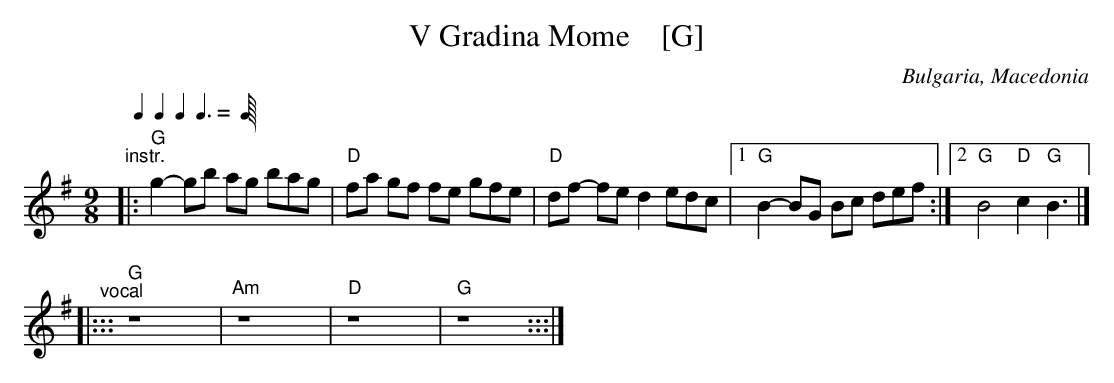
X:1
T: V Gradina Mome    [G]
O: Bulgaria, Macedonia
Q: 2/8 2/8 2/8 3/8
M: 9/8
L: 1/8
K: G
"^instr."|:\
"G"g2- gb ag bag | "D"fa gf fe gfe | "D"df- fe d2 edc |\
[1 "G"B2- BG Bc def :|2 "G"B4 "D"c2 "G"B3 |]
"^vocal"|::: "G"z8 | "Am"z8 | "D"z8 | "G"z8 :::|
